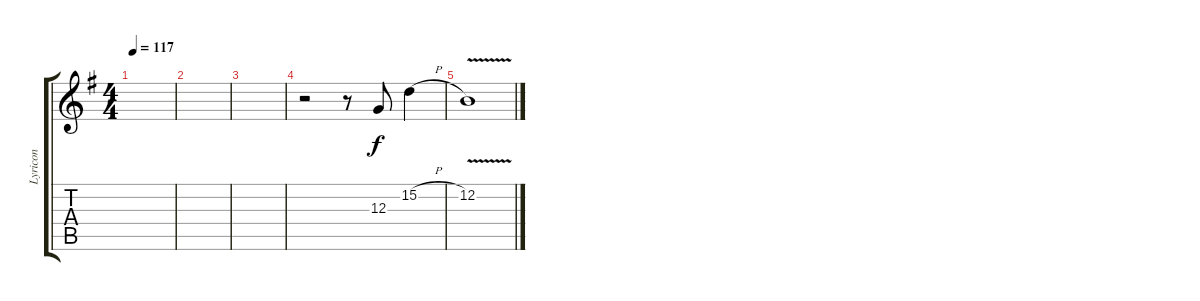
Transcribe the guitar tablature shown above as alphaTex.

\track ("Lyricon" "Lyricon") {instrument flute}
\staff {score tabs}
\tuning (E4 B3 G3 D3 A2 E2) {hide}
\ts (4 4)
\tempo 117
\clef g2
\ks g
|
|
|
r.2 r.8 12.3.8 15.2{h}.4 |
12.2{v}.1
